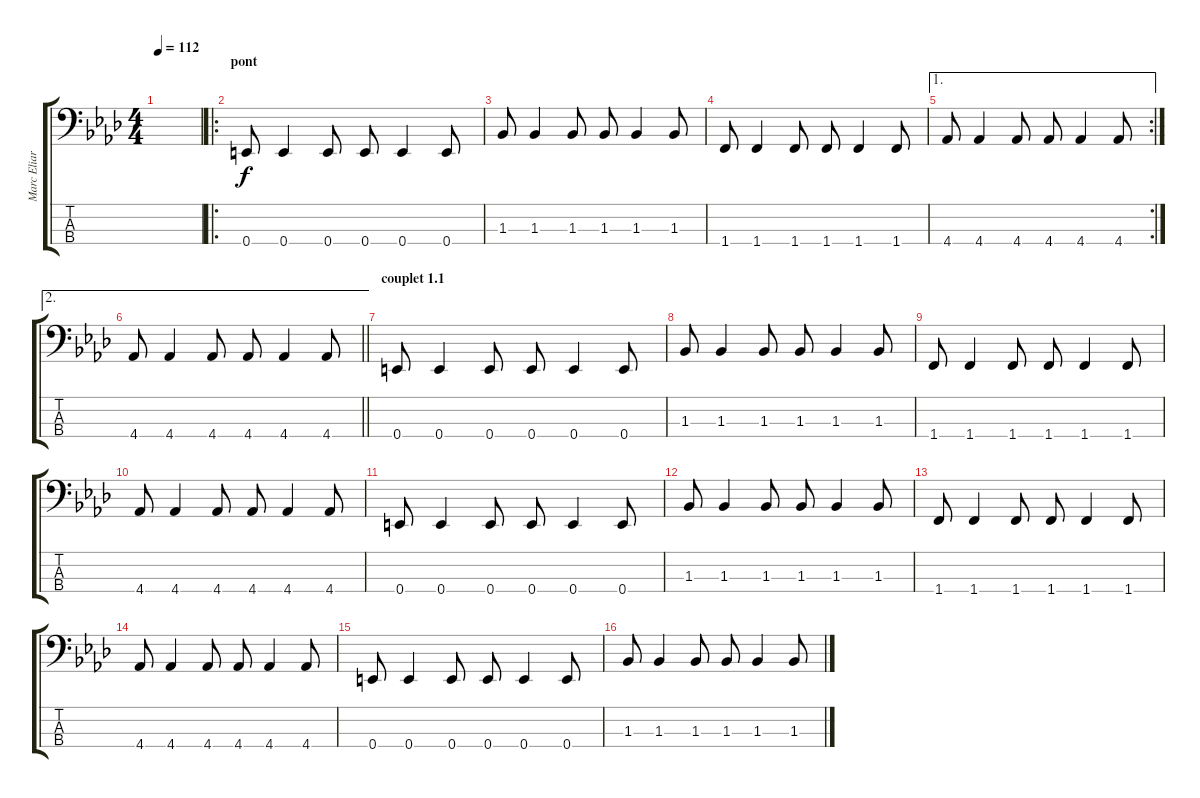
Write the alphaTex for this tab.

\track ("Marc Eliard (basse)" "Marc Eliar") {instrument electricbassfinger}
\staff {score tabs}
\tuning (G2 D2 A1 E1) {hide}
\ts (4 4)
\tempo 112
\clef f4
\ks ab
|
\ro
\section ("" "pont")
0.4.8 0.4.4 0.4.8 0.4.8 0.4.4 0.4.8 |
1.3.8 1.3.4 1.3.8 1.3.8 1.3.4 1.3.8 |
1.4.8 1.4.4 1.4.8 1.4.8 1.4.4 1.4.8 |
\ae 1
\rc 2
4.4.8 4.4.4 4.4.8 4.4.8 4.4.4 4.4.8 |
\ae 2
\barLineRight lightlight
4.4.8 4.4.4 4.4.8 4.4.8 4.4.4 4.4.8 |
\section ("" "couplet 1.1")
0.4.8 0.4.4 0.4.8 0.4.8 0.4.4 0.4.8 |
1.3.8 1.3.4 1.3.8 1.3.8 1.3.4 1.3.8 |
1.4.8 1.4.4 1.4.8 1.4.8 1.4.4 1.4.8 |
4.4.8 4.4.4 4.4.8 4.4.8 4.4.4 4.4.8 |
0.4.8 0.4.4 0.4.8 0.4.8 0.4.4 0.4.8 |
1.3.8 1.3.4 1.3.8 1.3.8 1.3.4 1.3.8 |
1.4.8 1.4.4 1.4.8 1.4.8 1.4.4 1.4.8 |
4.4.8 4.4.4 4.4.8 4.4.8 4.4.4 4.4.8 |
0.4.8 0.4.4 0.4.8 0.4.8 0.4.4 0.4.8 |
1.3.8 1.3.4 1.3.8 1.3.8 1.3.4 1.3.8
